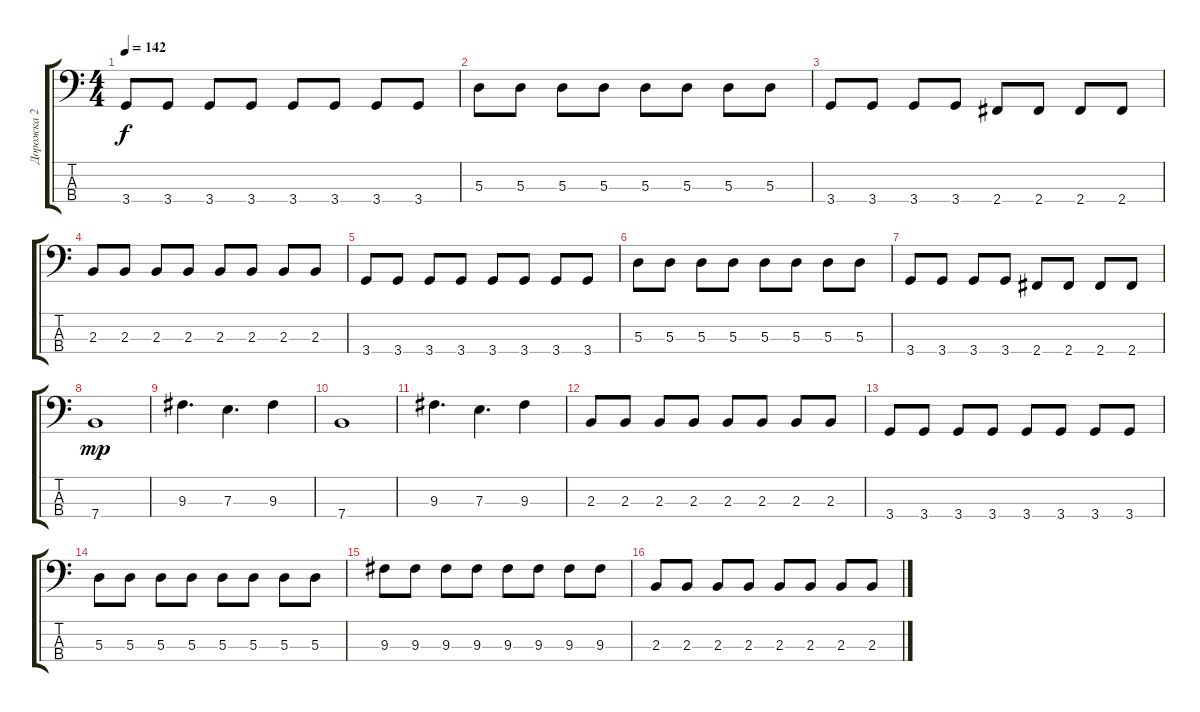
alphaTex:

\track ("Дорожка 2" "Дорожка 2") {instrument electricbassfinger}
\staff {score tabs}
\tuning (G2 D2 A1 E1) {hide}
\ts (4 4)
\tempo 142
\clef f4
\ks c
3.4.8{dy f} 3.4.8 3.4.8 3.4.8 3.4.8 3.4.8 3.4.8 3.4.8 |
5.3.8 5.3.8 5.3.8 5.3.8 5.3.8 5.3.8 5.3.8 5.3.8 |
3.4.8 3.4.8 3.4.8 3.4.8 2.4.8 2.4.8 2.4.8 2.4.8 |
2.3.8 2.3.8 2.3.8 2.3.8 2.3.8 2.3.8 2.3.8 2.3.8 |
3.4.8 3.4.8 3.4.8 3.4.8 3.4.8 3.4.8 3.4.8 3.4.8 |
5.3.8 5.3.8 5.3.8 5.3.8 5.3.8 5.3.8 5.3.8 5.3.8 |
3.4.8 3.4.8 3.4.8 3.4.8 2.4.8 2.4.8 2.4.8 2.4.8 |
7.4.1{dy mp} |
9.3.4{d} 7.3.4{d} 9.3.4 |
7.4.1 |
9.3.4{d} 7.3.4{d} 9.3.4 |
2.3.8 2.3.8 2.3.8 2.3.8 2.3.8 2.3.8 2.3.8 2.3.8 |
3.4.8 3.4.8 3.4.8 3.4.8 3.4.8 3.4.8 3.4.8 3.4.8 |
5.3.8 5.3.8 5.3.8 5.3.8 5.3.8 5.3.8 5.3.8 5.3.8 |
9.3.8 9.3.8 9.3.8 9.3.8 9.3.8 9.3.8 9.3.8 9.3.8 |
2.3.8 2.3.8 2.3.8 2.3.8 2.3.8 2.3.8 2.3.8 2.3.8
